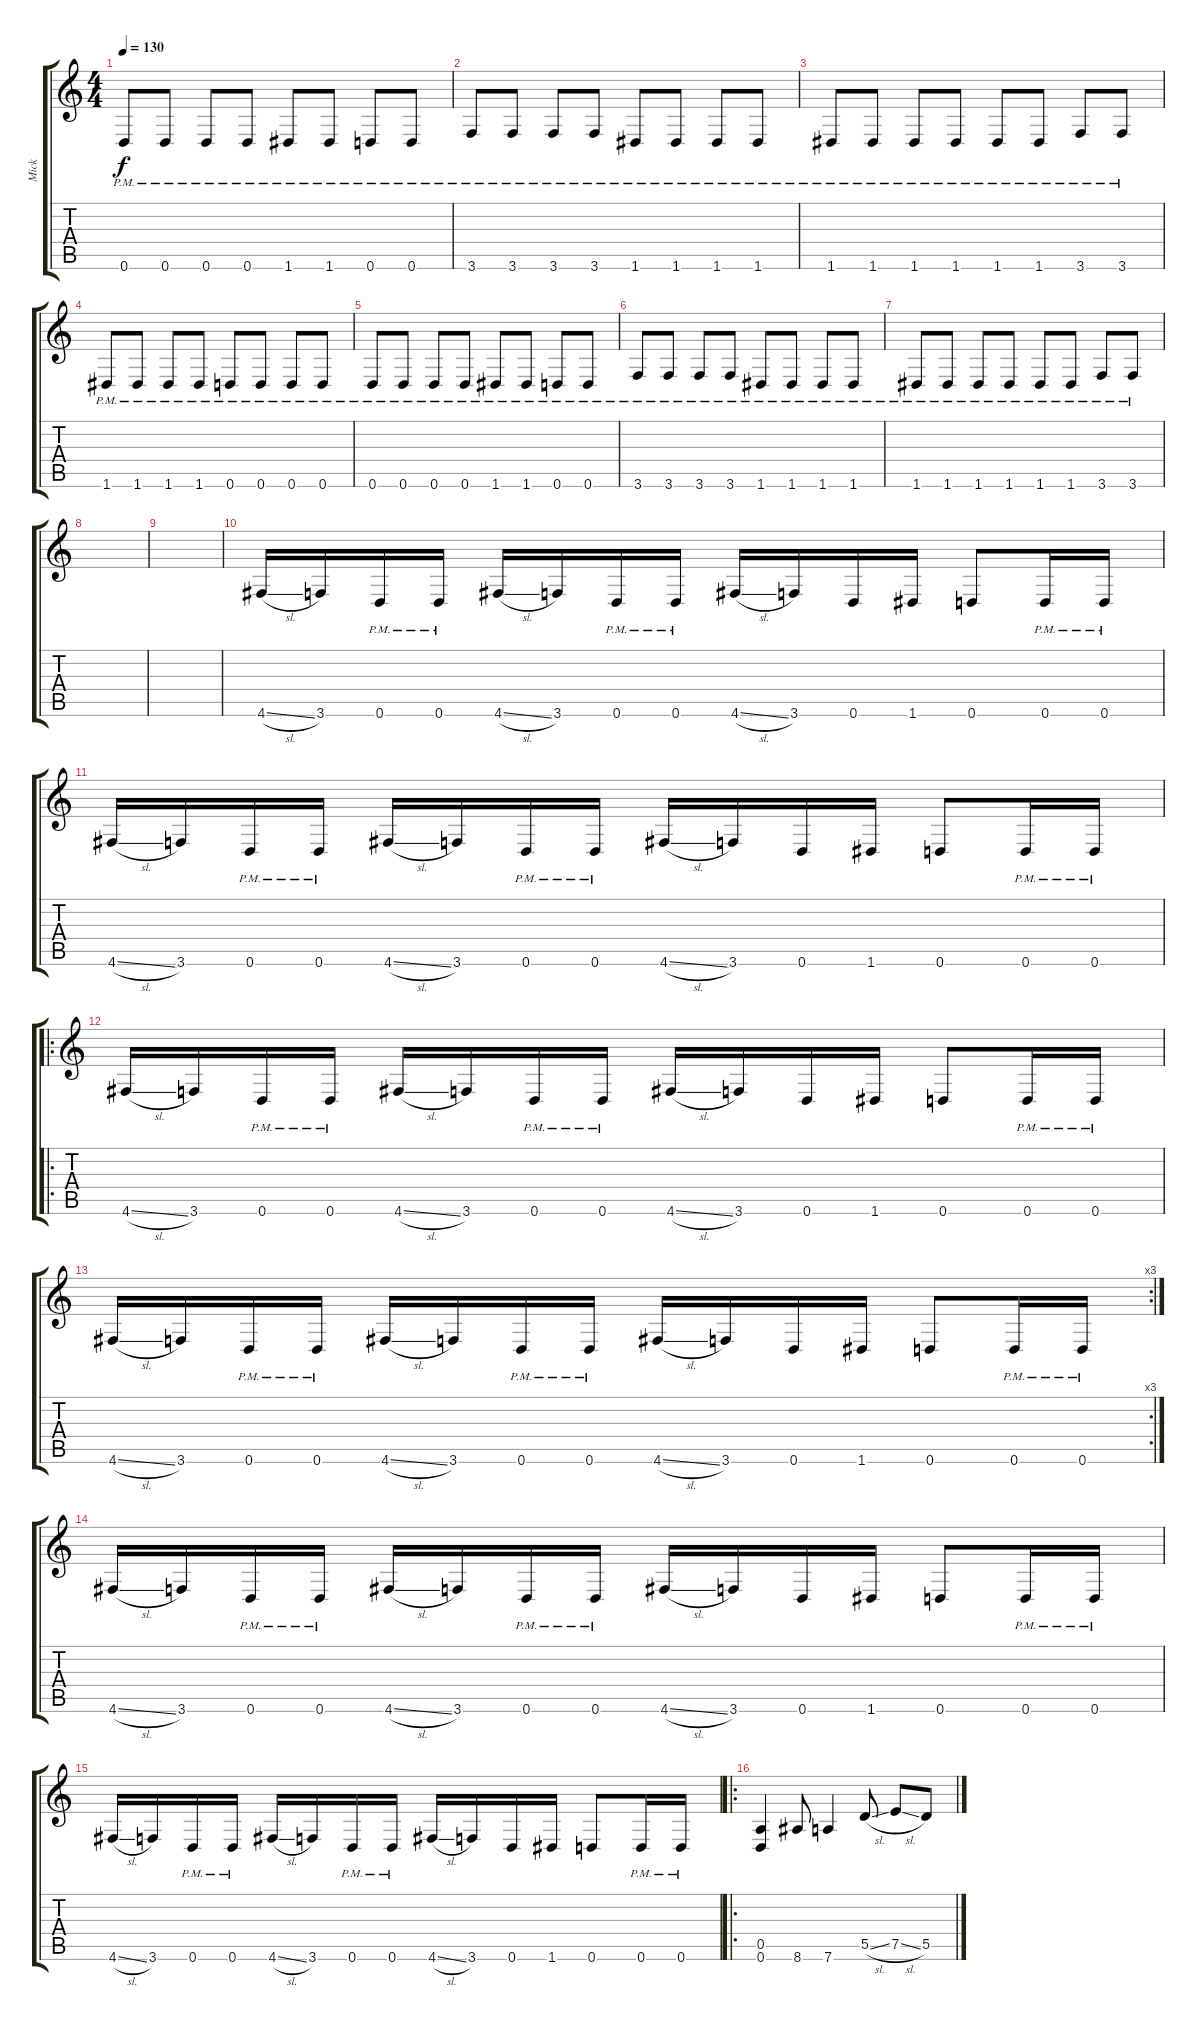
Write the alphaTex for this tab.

\track ("Mick" "Mick") {instrument distortionguitar}
\staff {score tabs}
\tuning (D4 A3 F3 D3 A2 D2) {hide}
\ts (4 4)
\tempo 130
\clef g2
\ks c
0.6{pm}.8{dy f} 0.6{pm}.8 0.6{pm}.8 0.6{pm}.8 1.6{pm}.8 1.6{pm}.8 0.6{pm}.8 0.6{pm}.8 |
3.6{pm}.8 3.6{pm}.8 3.6{pm}.8 3.6{pm}.8 1.6{pm}.8 1.6{pm}.8 1.6{pm}.8 1.6{pm}.8 |
1.6{pm}.8 1.6{pm}.8 1.6{pm}.8 1.6{pm}.8 1.6{pm}.8 1.6{pm}.8 3.6{pm}.8 3.6{pm}.8 |
1.6{pm}.8 1.6{pm}.8 1.6{pm}.8 1.6{pm}.8 0.6{pm}.8 0.6{pm}.8 0.6{pm}.8 0.6{pm}.8 |
0.6{pm}.8 0.6{pm}.8 0.6{pm}.8 0.6{pm}.8 1.6{pm}.8 1.6{pm}.8 0.6{pm}.8 0.6{pm}.8 |
3.6{pm}.8 3.6{pm}.8 3.6{pm}.8 3.6{pm}.8 1.6{pm}.8 1.6{pm}.8 1.6{pm}.8 1.6{pm}.8 |
1.6{pm}.8 1.6{pm}.8 1.6{pm}.8 1.6{pm}.8 1.6{pm}.8 1.6{pm}.8 3.6{pm}.8 3.6{pm}.8 |
|
|
4.6{sl}.16 3.6.16 0.6{pm}.16 0.6{pm}.16 4.6{sl}.16 3.6.16 0.6{pm}.16 0.6{pm}.16 4.6{sl}.16 3.6.16 0.6.16 1.6.16 0.6.8 0.6{pm}.16 0.6{pm}.16 |
4.6{sl}.16 3.6.16 0.6{pm}.16 0.6{pm}.16 4.6{sl}.16 3.6.16 0.6{pm}.16 0.6{pm}.16 4.6{sl}.16 3.6.16 0.6.16 1.6.16 0.6.8 0.6{pm}.16 0.6{pm}.16 |
\ro
4.6{sl}.16 3.6.16 0.6{pm}.16 0.6{pm}.16 4.6{sl}.16 3.6.16 0.6{pm}.16 0.6{pm}.16 4.6{sl}.16 3.6.16 0.6.16 1.6.16 0.6.8 0.6{pm}.16 0.6{pm}.16 |
\rc 3
4.6{sl}.16 3.6.16 0.6{pm}.16 0.6{pm}.16 4.6{sl}.16 3.6.16 0.6{pm}.16 0.6{pm}.16 4.6{sl}.16 3.6.16 0.6.16 1.6.16 0.6.8 0.6{pm}.16 0.6{pm}.16 |
4.6{sl}.16 3.6.16 0.6{pm}.16 0.6{pm}.16 4.6{sl}.16 3.6.16 0.6{pm}.16 0.6{pm}.16 4.6{sl}.16 3.6.16 0.6.16 1.6.16 0.6.8 0.6{pm}.16 0.6{pm}.16 |
4.6{sl}.16 3.6.16 0.6{pm}.16 0.6{pm}.16 4.6{sl}.16 3.6.16 0.6{pm}.16 0.6{pm}.16 4.6{sl}.16 3.6.16 0.6.16 1.6.16 0.6.8 0.6{pm}.16 0.6{pm}.16 |
\ro
(0.5 0.6).4 8.6.8 7.6.4 5.5{sl}.8 7.5{sl}.8 5.5{sl}.8
